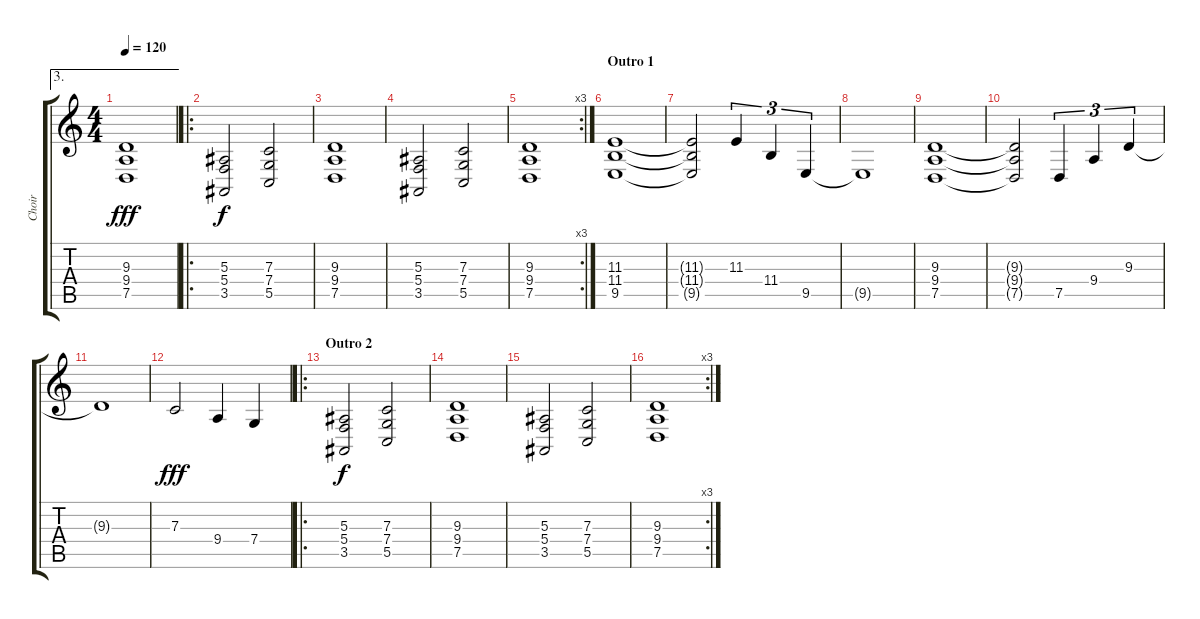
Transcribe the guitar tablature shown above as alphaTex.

\track ("Choir" "Choir") {instrument choiraahs}
\staff {score tabs}
\tuning (D4 A3 F3 C3 G2 D2) {hide}
\ae 3
\ts (4 4)
\tempo 120
\clef g2
\ks c
(9.3 9.4 7.5).1{dy fff} |
\ro
(5.3 5.4 3.5).2{dy f} (7.3 7.4 5.5).2 |
(9.3 9.4 7.5).1 |
(5.3 5.4 3.5).2 (7.3 7.4 5.5).2 |
\rc 3
(9.3 9.4 7.5).1 |
\section ("" "Outro 1")
(11.3 11.4 9.5).1 |
(11.3{t} 11.4{t} 9.5{t}).2 11.3.4{tu (3 2)} 11.4.4{tu (3 2)} 9.5.4{tu (3 2)} |
9.5{t}.1 |
(9.3 9.4 7.5).1 |
(9.3{t} 9.4{t} 7.5{t}).2 7.5.4{tu (3 2)} 9.4.4{tu (3 2)} 9.3.4{tu (3 2)} |
9.3{t}.1 |
7.3.2{dy fff} 9.4.4 7.4.4 |
\ro
\section ("" "Outro 2")
(5.3 5.4 3.5).2{dy f} (7.3 7.4 5.5).2 |
(9.3 9.4 7.5).1 |
(5.3 5.4 3.5).2 (7.3 7.4 5.5).2 |
\rc 3
(9.3 9.4 7.5).1
